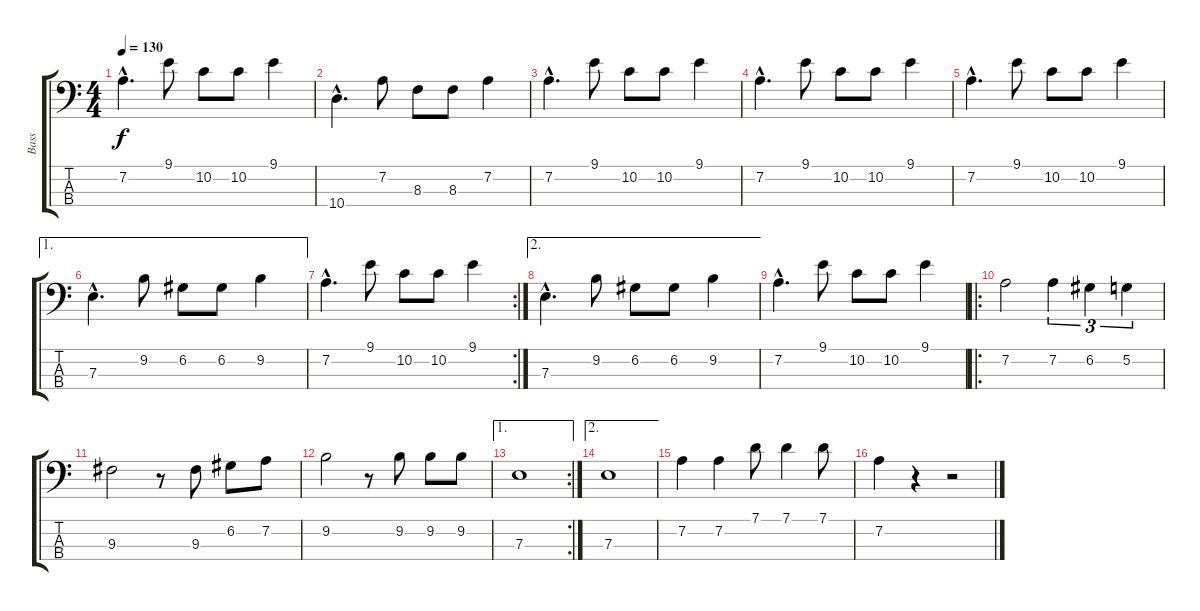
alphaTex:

\track ("Bass" "Bass") {instrument electricbasspick}
\staff {score tabs}
\tuning (G2 D2 A1 E1) {hide}
\ts (4 4)
\tempo 130
\clef f4
\ks c
7.2{hac}.4{d dy f} 9.1.8 10.2.8 10.2.8 9.1.4 |
10.4{hac}.4{d} 7.2.8 8.3.8 8.3.8 7.2.4 |
7.2{hac}.4{d} 9.1.8 10.2.8 10.2.8 9.1.4 |
7.2{hac}.4{d} 9.1.8 10.2.8 10.2.8 9.1.4 |
7.2{hac}.4{d} 9.1.8 10.2.8 10.2.8 9.1.4 |
\ae 1
7.3{hac}.4{d} 9.2.8 6.2.8 6.2.8 9.2.4 |
\rc 2
7.2{hac}.4{d} 9.1.8 10.2.8 10.2.8 9.1.4 |
\ae 2
7.3{hac}.4{d} 9.2.8 6.2.8 6.2.8 9.2.4 |
7.2{hac}.4{d} 9.1.8 10.2.8 10.2.8 9.1.4 |
\ro
7.2.2 7.2.4{tu (3 2)} 6.2.4{tu (3 2)} 5.2.4{tu (3 2)} |
9.3.2 r.8 9.3.8 6.2.8 7.2.8 |
9.2.2 r.8 9.2.8 9.2.8 9.2.8 |
\ae 1
\rc 2
7.3.1 |
\ae 2
7.3.1 |
7.2.4 7.2.4 7.1.8 7.1.4 7.1.8 |
7.2.4 r.4 r.2
